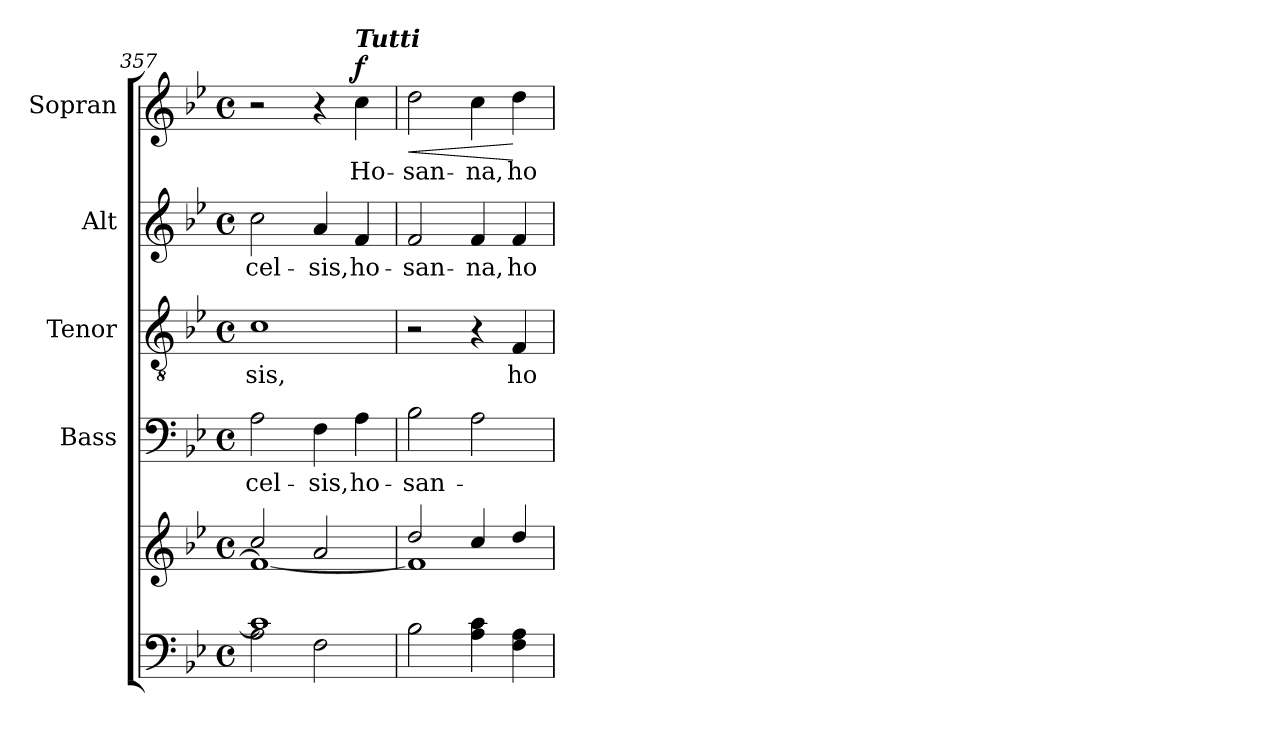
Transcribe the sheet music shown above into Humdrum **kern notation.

**kern	**kern	**kern	**text	**kern	**text	**kern	**text	**kern	**text	**dynam
*part5	*part5	*part4	*part4	*part3	*part3	*part2	*part2	*part1	*part1	*part1
*staff6	*staff5	*staff4	*staff4	*staff3	*staff3	*staff2	*staff2	*staff1	*staff1	*staff1
*	*	*I"Bass	*	*I"Tenor	*	*I"Alt	*	*I"Sopran	*	*
*	*	*I'B.	*	*I'T.	*	*I'A.	*	*I'S.	*	*
*clefF4	*clefG2	*clefF4	*	*clefGv2	*	*clefG2	*	*clefG2	*	*
*k[b-e-]	*k[b-e-]	*k[b-e-]	*	*k[b-e-]	*	*k[b-e-]	*	*k[b-e-]	*	*
*B-:	*B-:	*B-:	*	*B-:	*	*B-:	*	*B-:	*	*
*M4/4	*M4/4	*M4/4	*	*M4/4	*	*M4/4	*	*M4/4	*	*
*met(c)	*met(c)	*met(c)	*	*met(c)	*	*met(c)	*	*met(c)	*	*
=357	=357	=357	=357	=357	=357	=357	=357	=357	=357	=357
*^	*^	*	*	*	*	*	*	*	*	*
!	!	!	!	!	!LO:LY:b	!	!LO:LY:b	!	!LO:LY:b	!	!	!
1c]	2A\	2cc/	1f_	2A\	-cel-	1c	-sis,	2cc\	-cel-	2r	.	.
!	!	!	!	!	!LO:LY:b	!	!	!	!LO:LY:b	!	!	!
.	2F\	2a/	.	4F\	-sis,	.	.	4a/	-sis,	4r	.	.
!	!	!	!	!	!	!	!	!	!	!LO:TX:a:Bi:t=Tutti	!	!
!	!	!	!	!	!LO:LY:b	!	!	!	!LO:LY:b	!	!LO:LY:b	!LO:DY:a
.	.	.	.	4A\	ho-	.	.	4f/	ho-	4cc\	Ho-	f
*v	*v	*	*	*	*	*	*	*	*	*	*	*
=358	=358	=358	=358	=358	=358	=358	=358	=358	=358	=358	=358
!	!	!	!	!LO:LY:b	!	!	!	!LO:LY:b	!	!LO:LY:b	!LO:HP:b
2B-\	2dd/	1f]	2B-\	-san-	2r	.	2f/	-san-	2dd\	-san-	<
!	!	!	!	!	!	!	!	!LO:LY:b	!	!LO:LY:b	!
4A\ 4c\	4cc/	.	2A\	.	4r	.	4f/	-na,	4cc\	-na,	.
!	!	!	!	!	!	!LO:LY:b	!	!LO:LY:b	!	!LO:LY:b	!
4F\ 4A\	4dd/	.	.	.	4F/	ho-	4f/	ho-	4dd\	ho-	[
*	*v	*v	*	*	*	*	*	*	*	*	*
=	=	=	=	=	=	=	=	=	=	=
*-	*-	*-	*-	*-	*-	*-	*-	*-	*-	*-
